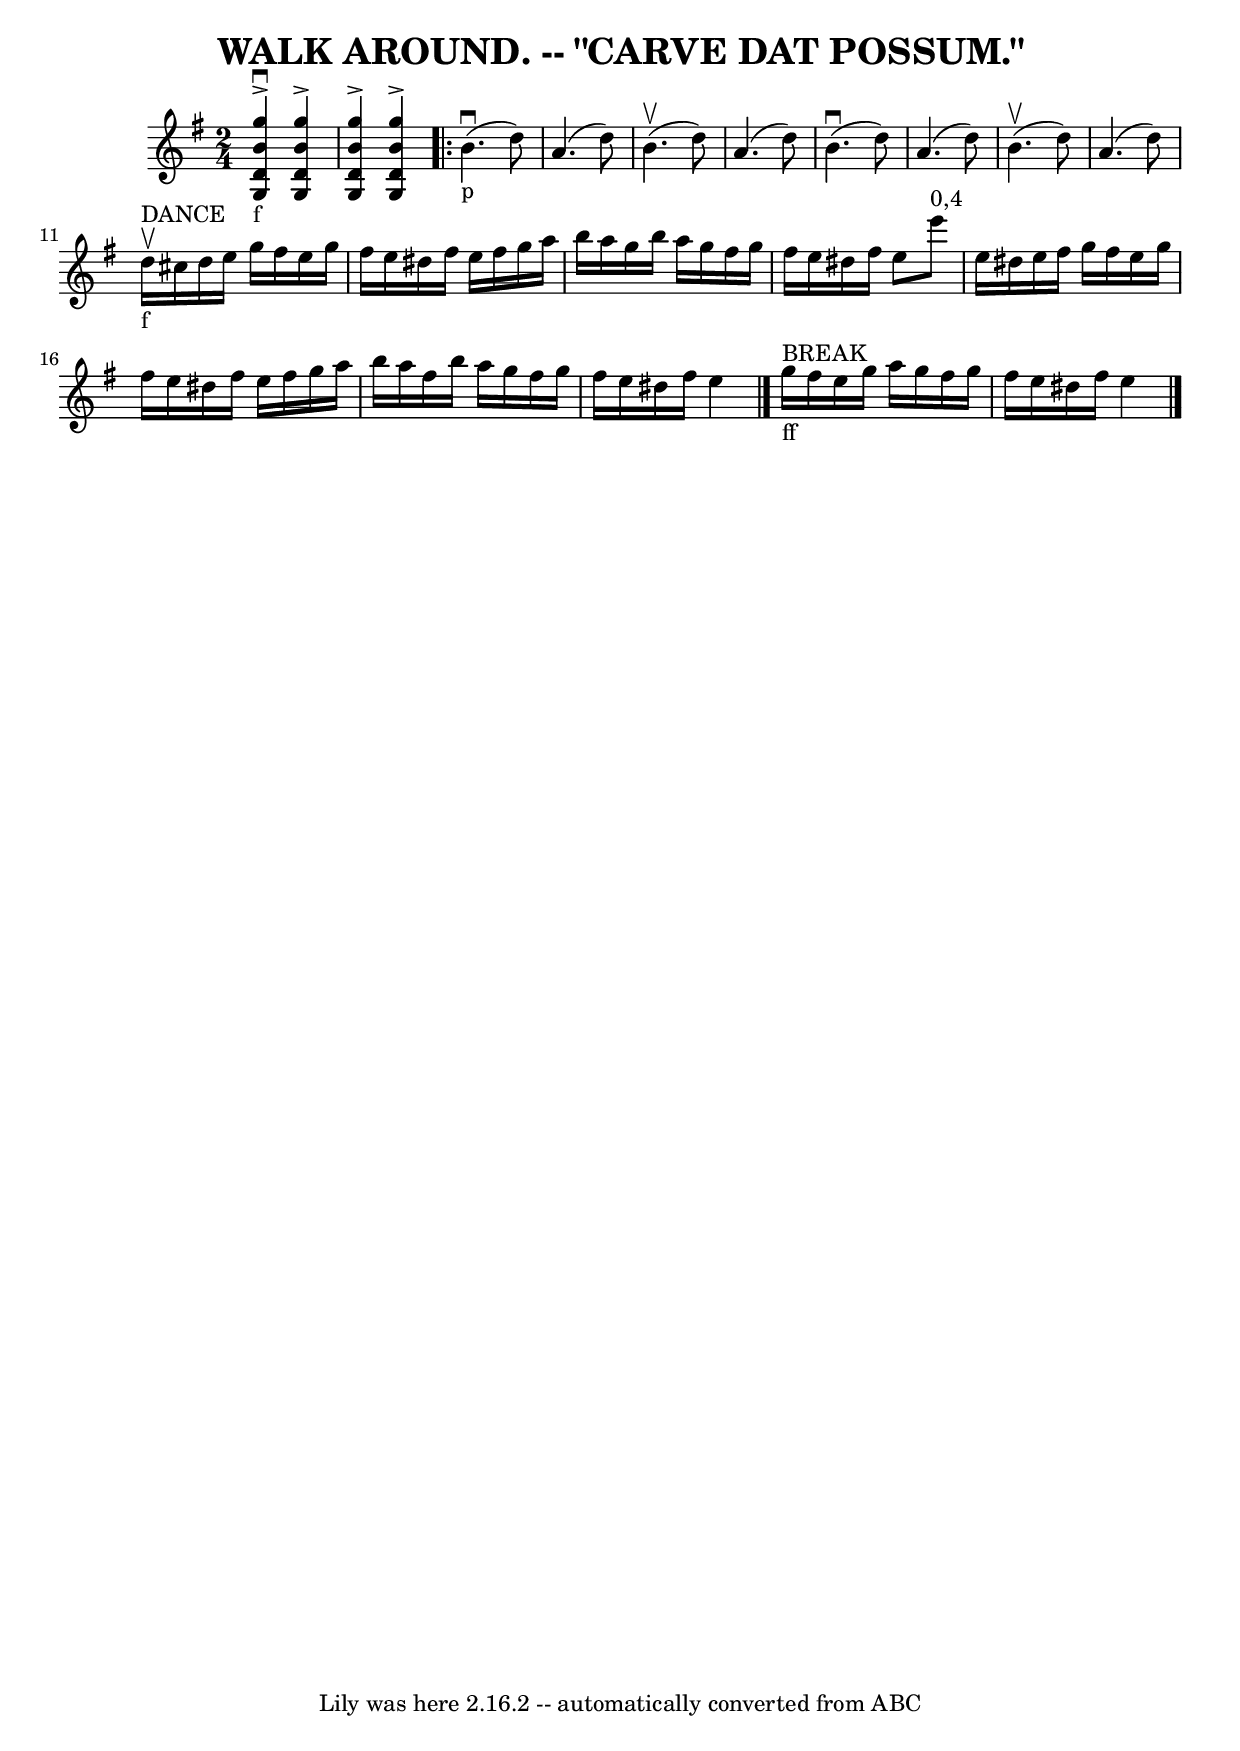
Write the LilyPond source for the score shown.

\version "2.16.2"
\include "Mammoth.ily"
\header {
  %% book = "Coles pg 26.1"
  crossRefNumber = "1"
  footnotes = "\\\\I = start crescendo hairpin, L = end crescendo hairpin"
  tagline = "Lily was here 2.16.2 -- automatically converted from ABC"
  title = "WALK AROUND. -- \"CARVE DAT POSSUM.\""

}
voicedefault =  {


  \time 2/4 
  \key g \major
  << g''4_"f"^\accent^\downbow b'4 d'4 g4  
   >>   << g''4^\accent b'4 d'4 g4   >>   |
  << g''4 
     ^\accent b'4 d'4 g4   >>   << g''4^\accent b'4 d'4 g4   >>   

  \repeat volta 2 {
    b'4._"p"(^\downbow d''8)   |
    a'4. (
    d''8) |
    b'4.^\upbow(d''8)   |
    a'4. (d''8)   
    |
    b'4.^\downbow(d''8)   |
    a'4. (d''8)   
    |
    b'4.^\upbow(d''8)   |
    a'4. (d''8)   |
    
    d''16_"f"^"DANCE"^\upbow cis''16 d''16 e''16 g''16    
    fis''16 e''16 g''16    |
    fis''16 e''16 dis''16 fis''16  
    e''16 fis''16 g''16 a''16    |
    b''16 a''16 g''16    
    b''16 a''16 g''16 fis''16 g''16    |
    fis''16 e''16    
    dis''16 fis''16 e''8 e'''8^"0,4"   |
    e''16 dis''16    
    e''16 fis''16 g''16 fis''16 e''16 g''16    |
    fis''16    
    e''16 dis''16 fis''16 e''16 fis''16 g''16 a''16    |
    
    b''16 a''16 fis''16 b''16 a''16 g''16 fis''16 g''16    
    |
    fis''16 e''16 dis''16 fis''16 e''4    \bar "|."         
    g''16_"ff"^"BREAK" fis''16 e''16 g''16 a''16 g''16 fis''16    
    g''16    |
    fis''16 e''16 dis''16 fis''16 e''4    \bar "|." 
    
  }

}

\score{
  <<

    \context Staff="default"
    {
      \voicedefault 
      
    }

  >>
  \layout {
    
  }
  \midi {
  }

}
